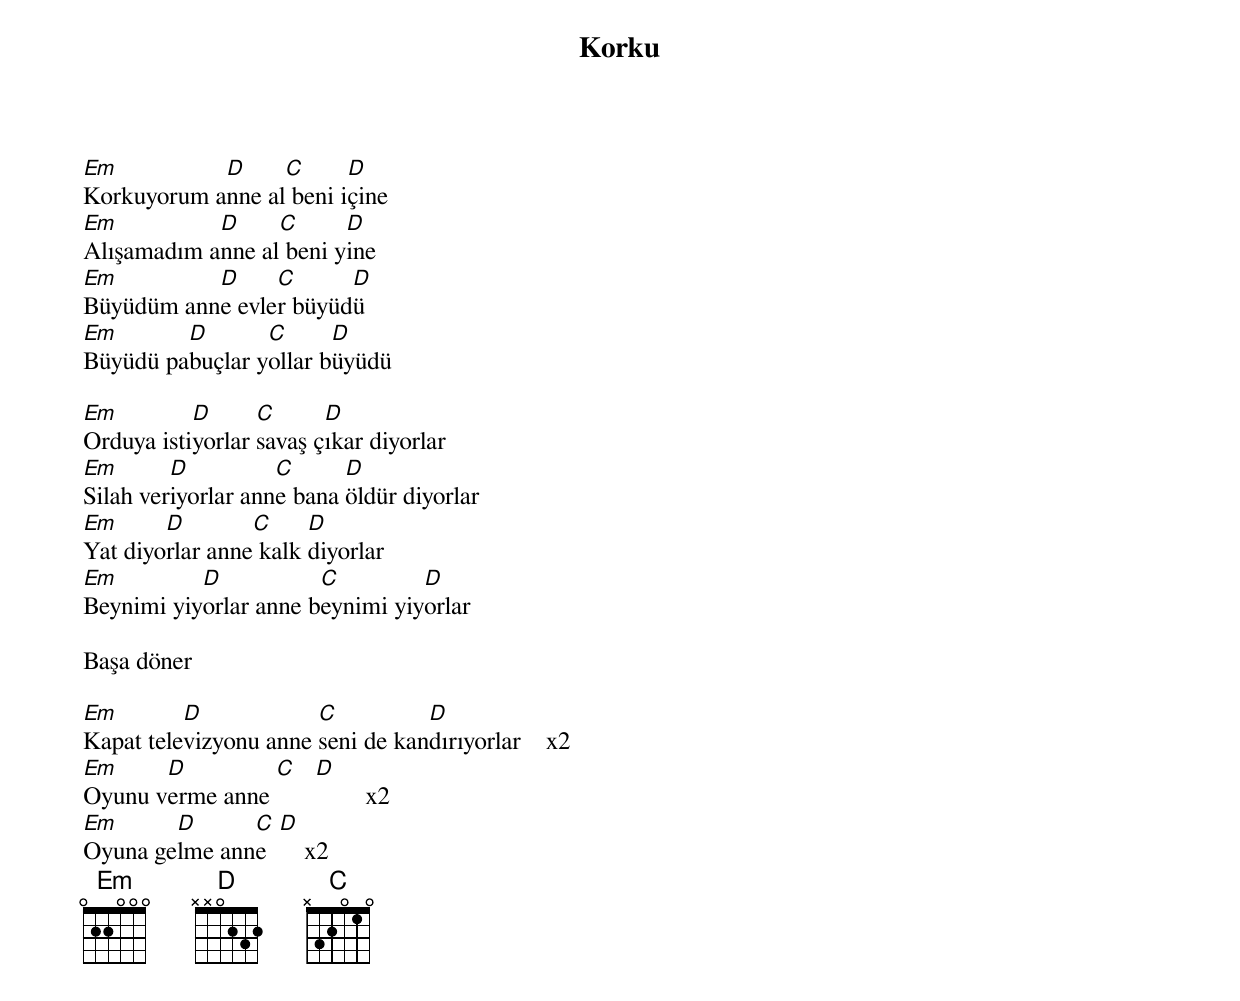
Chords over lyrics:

{title: Korku}
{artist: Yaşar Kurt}

Em          D     C      D
Korkuyorum anne al beni içine
Em          D     C      D
Alışamadım anne al beni yine
Em         D     C      D
Büyüdüm anne evler büyüdü
Em       D       C      D
Büyüdü pabuçlar yollar büyüdü

Em         D      C      D
Orduya istiyorlar savaş çıkar diyorlar
Em       D          C      D
Silah veriyorlar anne bana öldür diyorlar
Em      D        C     D
Yat diyorlar anne kalk diyorlar
Em         D           C         D
Beynimi yiyorlar anne beynimi yiyorlar

Başa döner

Em        D            C          D
Kapat televizyonu anne seni de kandırıyorlar    x2
Em     D         C  D
Oyunu verme anne            x2
Em      D      C  D
Oyuna gelme anne      x2
